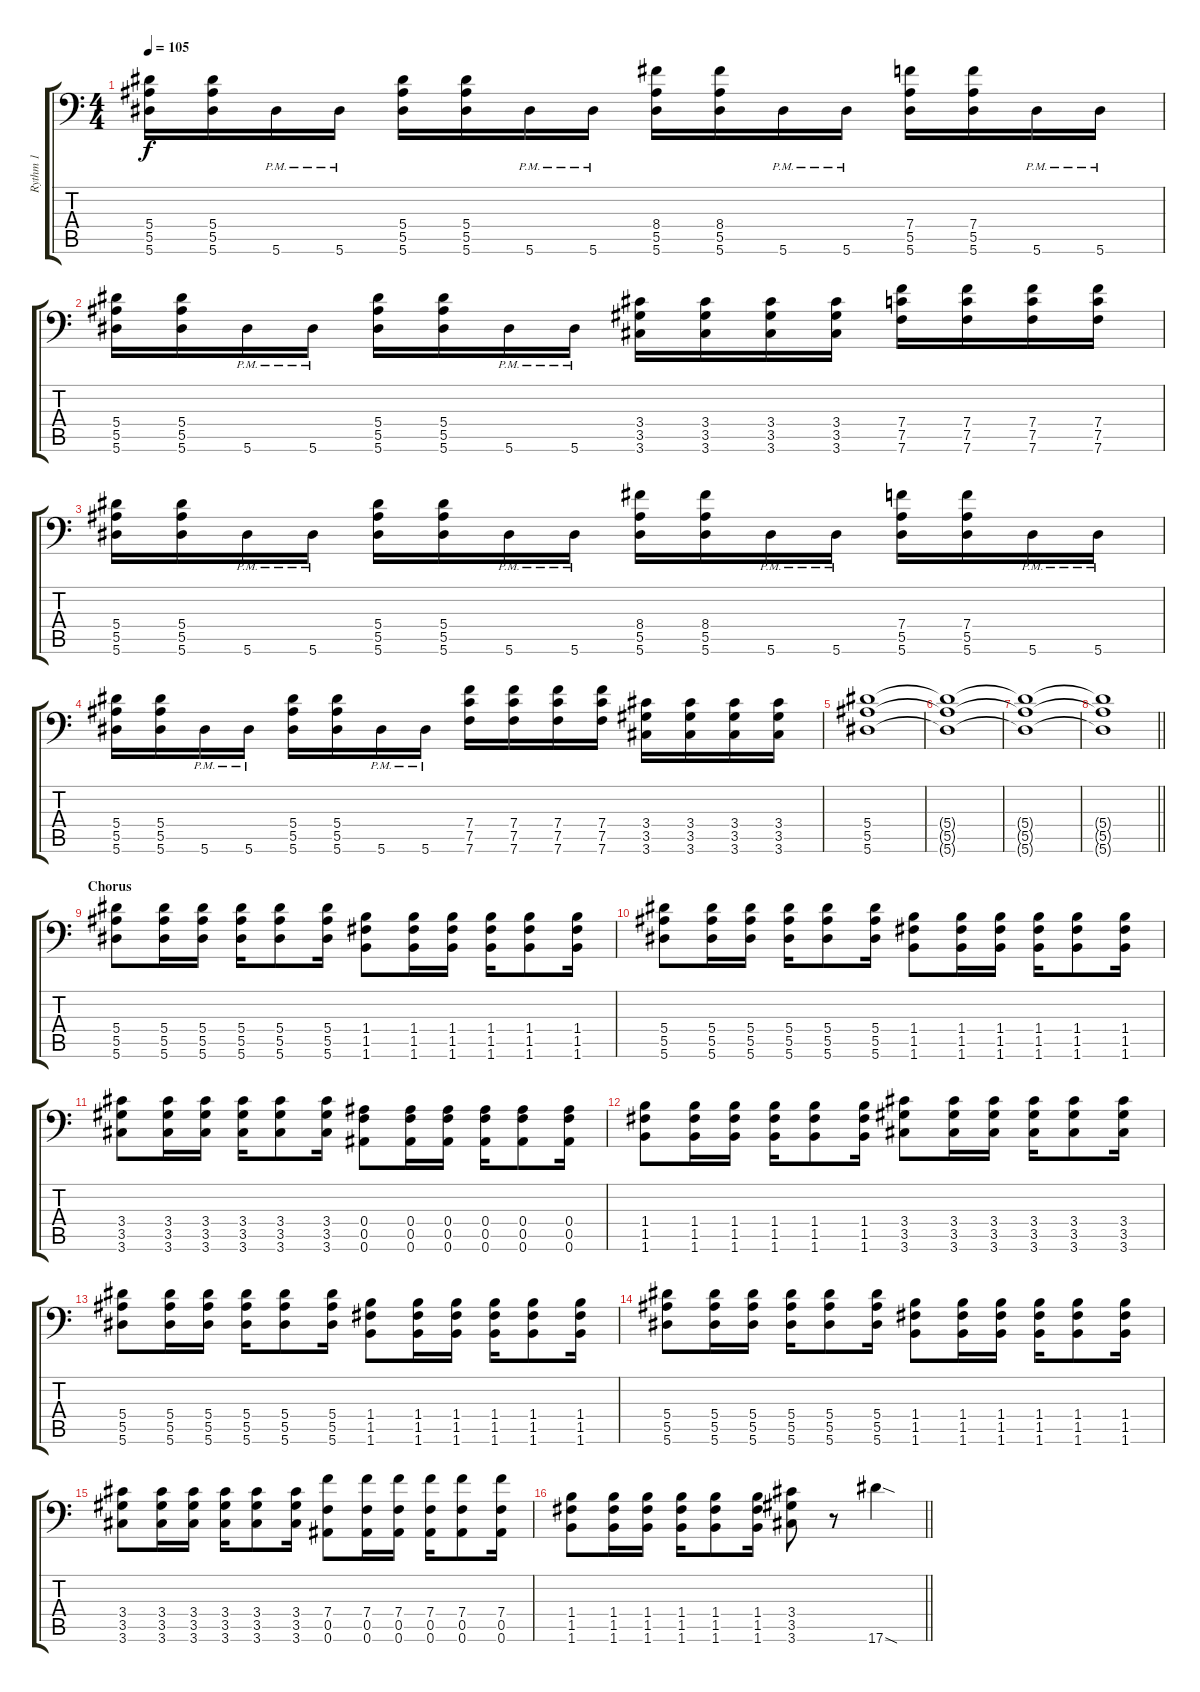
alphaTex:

\track ("Rythm 1" "Rythm 1") {instrument distortionguitar}
\staff {score tabs}
\tuning (C4 G3 Eb3 Bb2 F2 Bb1) {hide}
\ts (4 4)
\tempo 105
\clef f4
\ks c
(5.4 5.5 5.6).16{dy f volume 13} (5.4 5.5 5.6).16 5.6{pm}.16 5.6{pm}.16 (5.4 5.5 5.6).16 (5.4 5.5 5.6).16 5.6{pm}.16 5.6{pm}.16 (8.4 5.5 5.6).16 (8.4 5.5 5.6).16 5.6{pm}.16 5.6{pm}.16 (7.4 5.5 5.6).16 (7.4 5.5 5.6).16 5.6{pm}.16 5.6{pm}.16 |
(5.4 5.5 5.6).16 (5.4 5.5 5.6).16 5.6{pm}.16 5.6{pm}.16 (5.4 5.5 5.6).16 (5.4 5.5 5.6).16 5.6{pm}.16 5.6{pm}.16 (3.4 3.5 3.6).16 (3.4 3.5 3.6).16 (3.4 3.5 3.6).16 (3.4 3.5 3.6).16 (7.4 7.5 7.6).16 (7.4 7.5 7.6).16 (7.4 7.5 7.6).16 (7.4 7.5 7.6).16 |
(5.4 5.5 5.6).16 (5.4 5.5 5.6).16 5.6{pm}.16 5.6{pm}.16 (5.4 5.5 5.6).16 (5.4 5.5 5.6).16 5.6{pm}.16 5.6{pm}.16 (8.4 5.5 5.6).16 (8.4 5.5 5.6).16 5.6{pm}.16 5.6{pm}.16 (7.4 5.5 5.6).16 (7.4 5.5 5.6).16 5.6{pm}.16 5.6{pm}.16 |
(5.4 5.5 5.6).16 (5.4 5.5 5.6).16 5.6{pm}.16 5.6{pm}.16 (5.4 5.5 5.6).16 (5.4 5.5 5.6).16 5.6{pm}.16 5.6{pm}.16 (7.4 7.5 7.6).16 (7.4 7.5 7.6).16 (7.4 7.5 7.6).16 (7.4 7.5 7.6).16 (3.4 3.5 3.6).16 (3.4 3.5 3.6).16 (3.4 3.5 3.6).16 (3.4 3.5 3.6).16 |
(5.4 5.5 5.6).1 |
(5.4{t} 5.5{t} 5.6{t}).1 |
(5.4{t} 5.5{t} 5.6{t}).1 |
\barLineRight lightlight
(5.4{t} 5.5{t} 5.6{t}).1 |
\section ("" "Chorus")
(5.4 5.5 5.6).8 (5.4 5.5 5.6).16 (5.4 5.5 5.6).16 (5.4 5.5 5.6).16 (5.4 5.5 5.6).8 (5.4 5.5 5.6).16 (1.4 1.5 1.6).8 (1.4 1.5 1.6).16 (1.4 1.5 1.6).16 (1.4 1.5 1.6).16 (1.4 1.5 1.6).8 (1.4 1.5 1.6).16 |
(5.4 5.5 5.6).8 (5.4 5.5 5.6).16 (5.4 5.5 5.6).16 (5.4 5.5 5.6).16 (5.4 5.5 5.6).8 (5.4 5.5 5.6).16 (1.4 1.5 1.6).8 (1.4 1.5 1.6).16 (1.4 1.5 1.6).16 (1.4 1.5 1.6).16 (1.4 1.5 1.6).8 (1.4 1.5 1.6).16 |
(3.4 3.5 3.6).8 (3.4 3.5 3.6).16 (3.4 3.5 3.6).16 (3.4 3.5 3.6).16 (3.4 3.5 3.6).8 (3.4 3.5 3.6).16 (0.4 0.5 0.6).8 (0.4 0.5 0.6).16 (0.4 0.5 0.6).16 (0.4 0.5 0.6).16 (0.4 0.5 0.6).8 (0.4 0.5 0.6).16 |
(1.4 1.5 1.6).8 (1.4 1.5 1.6).16 (1.4 1.5 1.6).16 (1.4 1.5 1.6).16 (1.4 1.5 1.6).8 (1.4 1.5 1.6).16 (3.4 3.5 3.6).8 (3.4 3.5 3.6).16 (3.4 3.5 3.6).16 (3.4 3.5 3.6).16 (3.4 3.5 3.6).8 (3.4 3.5 3.6).16 |
(5.4 5.5 5.6).8 (5.4 5.5 5.6).16 (5.4 5.5 5.6).16 (5.4 5.5 5.6).16 (5.4 5.5 5.6).8 (5.4 5.5 5.6).16 (1.4 1.5 1.6).8 (1.4 1.5 1.6).16 (1.4 1.5 1.6).16 (1.4 1.5 1.6).16 (1.4 1.5 1.6).8 (1.4 1.5 1.6).16 |
(5.4 5.5 5.6).8 (5.4 5.5 5.6).16 (5.4 5.5 5.6).16 (5.4 5.5 5.6).16 (5.4 5.5 5.6).8 (5.4 5.5 5.6).16 (1.4 1.5 1.6).8 (1.4 1.5 1.6).16 (1.4 1.5 1.6).16 (1.4 1.5 1.6).16 (1.4 1.5 1.6).8 (1.4 1.5 1.6).16 |
(3.4 3.5 3.6).8 (3.4 3.5 3.6).16 (3.4 3.5 3.6).16 (3.4 3.5 3.6).16 (3.4 3.5 3.6).8 (3.4 3.5 3.6).16 (7.4 0.5 0.6).8 (7.4 0.5 0.6).16 (7.4 0.5 0.6).16 (7.4 0.5 0.6).16 (7.4 0.5 0.6).8 (7.4 0.5 0.6).16 |
\barLineRight lightlight
(1.4 1.5 1.6).8 (1.4 1.5 1.6).16 (1.4 1.5 1.6).16 (1.4 1.5 1.6).16 (1.4 1.5 1.6).8 (1.4 1.5 1.6).16 (3.4 3.5 3.6).8 r.8 17.6{sod}.4
